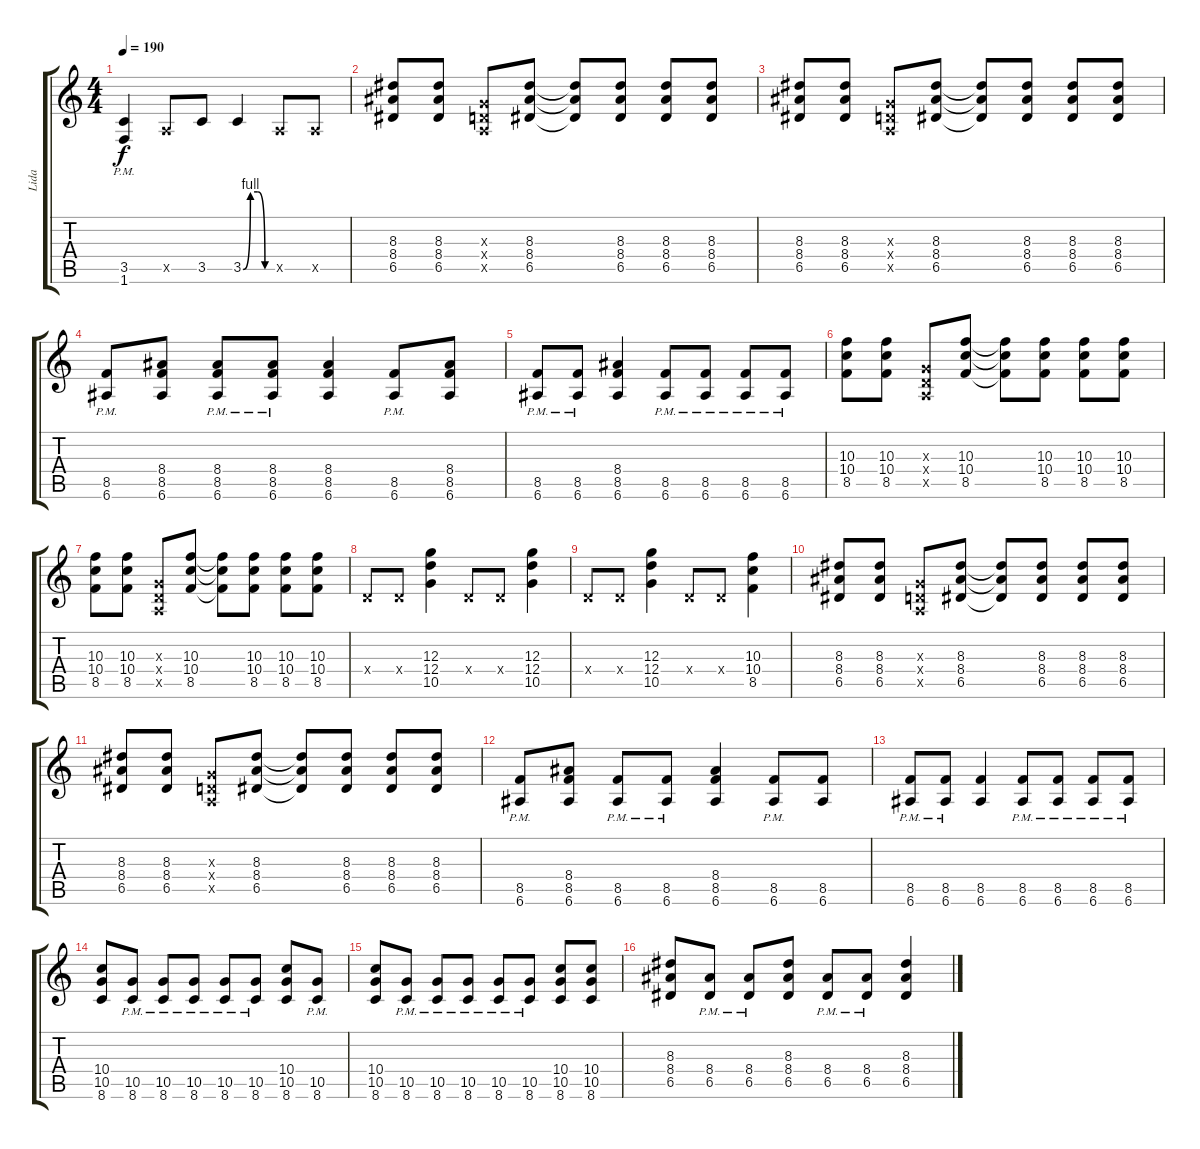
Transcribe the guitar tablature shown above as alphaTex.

\track ("Lida" "Lida") {instrument distortionguitar}
\staff {score tabs}
\tuning (E4 B3 G3 D3 A2 E2) {hide}
\ts (4 4)
\tempo 190
\clef g2
\ks c
(3.5{pm} 1.6{pm}).4{dy f} 0.5{x}.8 3.5.8 3.5{be (custom 0 0 15 4 30 4 45 0 60 0)}.4 0.5{x}.8 0.5{x}.8 |
(8.3 8.4 6.5).8 (8.3 8.4 6.5).8 (0.3{x} 0.4{x} 0.5{x}).8 (8.3 8.4 6.5).8 (8.3{t} 8.4{t} 6.5{t}).8 (8.3 8.4 6.5).8 (8.3 8.4 6.5).8 (8.3 8.4 6.5).8 |
(8.3 8.4 6.5).8 (8.3 8.4 6.5).8 (0.3{x} 0.4{x} 0.5{x}).8 (8.3 8.4 6.5).8 (8.3{t} 8.4{t} 6.5{t}).8 (8.3 8.4 6.5).8 (8.3 8.4 6.5).8 (8.3 8.4 6.5).8 |
(8.5{pm} 6.6{pm}).8 (8.4 8.5 6.6).8 (8.4{pm} 8.5{pm} 6.6{pm}).8 (8.4{pm} 8.5{pm} 6.6{pm}).8 (8.4 8.5 6.6).4 (8.5{pm} 6.6{pm}).8 (8.4 8.5 6.6).8 |
(8.5{pm} 6.6{pm}).8 (8.5{pm} 6.6{pm}).8 (8.4 8.5 6.6).4 (8.5{pm} 6.6{pm}).8 (8.5{pm} 6.6{pm}).8 (8.5{pm} 6.6{pm}).8 (8.5{pm} 6.6{pm}).8 |
(10.3 10.4 8.5).8 (10.3 10.4 8.5).8 (0.3{x} 0.4{x} 0.5{x}).8 (10.3 10.4 8.5).8 (10.3{t} 10.4{t} 8.5{t}).8 (10.3 10.4 8.5).8 (10.3 10.4 8.5).8 (10.3 10.4 8.5).8 |
(10.3 10.4 8.5).8 (10.3 10.4 8.5).8 (0.3{x} 0.4{x} 0.5{x}).8 (10.3 10.4 8.5).8 (10.3{t} 10.4{t} 8.5{t}).8 (10.3 10.4 8.5).8 (10.3 10.4 8.5).8 (10.3 10.4 8.5).8 |
0.4{x}.8 0.4{x}.8 (12.3 12.4 10.5).4 0.4{x}.8 0.4{x}.8 (12.3 12.4 10.5).4 |
0.4{x}.8 0.4{x}.8 (12.3 12.4 10.5).4 0.4{x}.8 0.4{x}.8 (10.3 10.4 8.5).4 |
(8.3 8.4 6.5).8 (8.3 8.4 6.5).8 (0.3{x} 0.4{x} 0.5{x}).8 (8.3 8.4 6.5).8 (8.3{t} 8.4{t} 6.5{t}).8 (8.3 8.4 6.5).8 (8.3 8.4 6.5).8 (8.3 8.4 6.5).8 |
(8.3 8.4 6.5).8 (8.3 8.4 6.5).8 (0.3{x} 0.4{x} 0.5{x}).8 (8.3 8.4 6.5).8 (8.3{t} 8.4{t} 6.5{t}).8 (8.3 8.4 6.5).8 (8.3 8.4 6.5).8 (8.3 8.4 6.5).8 |
(8.5{pm} 6.6{pm}).8 (8.4 8.5 6.6).8 (8.5{pm} 6.6{pm}).8 (8.5{pm} 6.6{pm}).8 (8.4 8.5 6.6).4 (8.5{pm} 6.6{pm}).8 (8.5 6.6).8 |
(8.5{pm} 6.6{pm}).8 (8.5{pm} 6.6{pm}).8 (8.5 6.6).4 (8.5{pm} 6.6{pm}).8 (8.5{pm} 6.6{pm}).8 (8.5{pm} 6.6{pm}).8 (8.5{pm} 6.6{pm}).8 |
(10.4 10.5 8.6).8 (10.5{pm} 8.6{pm}).8 (10.5{pm} 8.6{pm}).8 (10.5{pm} 8.6{pm}).8 (10.5{pm} 8.6{pm}).8 (10.5{pm} 8.6{pm}).8 (10.4 10.5 8.6).8 (10.5{pm} 8.6{pm}).8 |
(10.4 10.5 8.6).8 (10.5{pm} 8.6{pm}).8 (10.5{pm} 8.6{pm}).8 (10.5{pm} 8.6{pm}).8 (10.5{pm} 8.6{pm}).8 (10.5{pm} 8.6{pm}).8 (10.4 10.5 8.6).8 (10.4 10.5 8.6).8 |
(8.3 8.4 6.5).8 (8.4{pm} 6.5{pm}).8 (8.4{pm} 6.5{pm}).8 (8.3 8.4 6.5).8 (8.4{pm} 6.5{pm}).8 (8.4{pm} 6.5{pm}).8 (8.3 8.4 6.5).4
